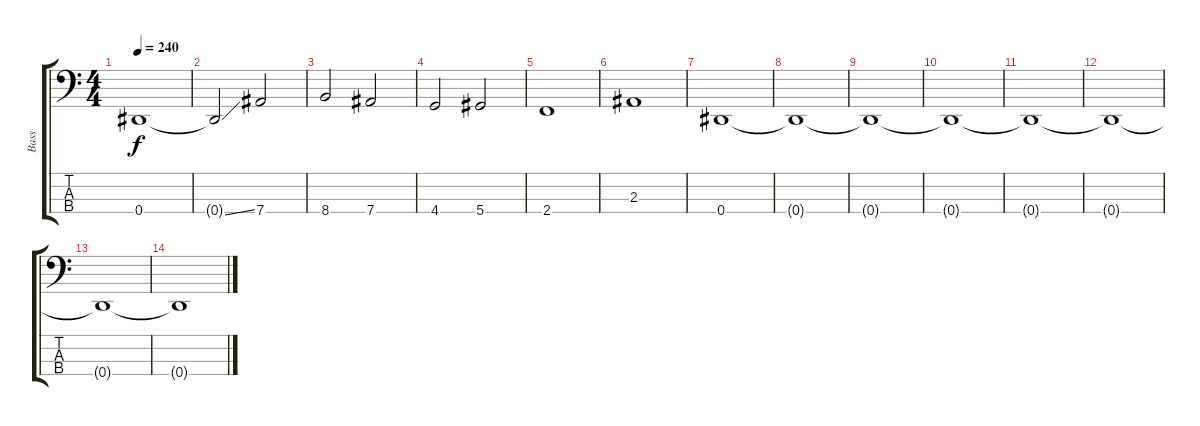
\track ("Bass" "Bass") {instrument electricbassfinger}
\staff {score tabs}
\tuning (Gb2 Db2 Ab1 Eb1) {hide}
\ts (4 4)
\tempo 240
\clef f4
\ks c
0.4.1{dy f} |
0.4{ss t}.2 7.4.2 |
8.4.2 7.4.2 |
4.4.2 5.4.2 |
2.4.1 |
2.3.1 |
0.4.1 |
0.4{t}.1 |
0.4{t}.1 |
0.4{t}.1 |
0.4{t}.1 |
0.4{t}.1 |
0.4{t}.1 |
0.4{t}.1
